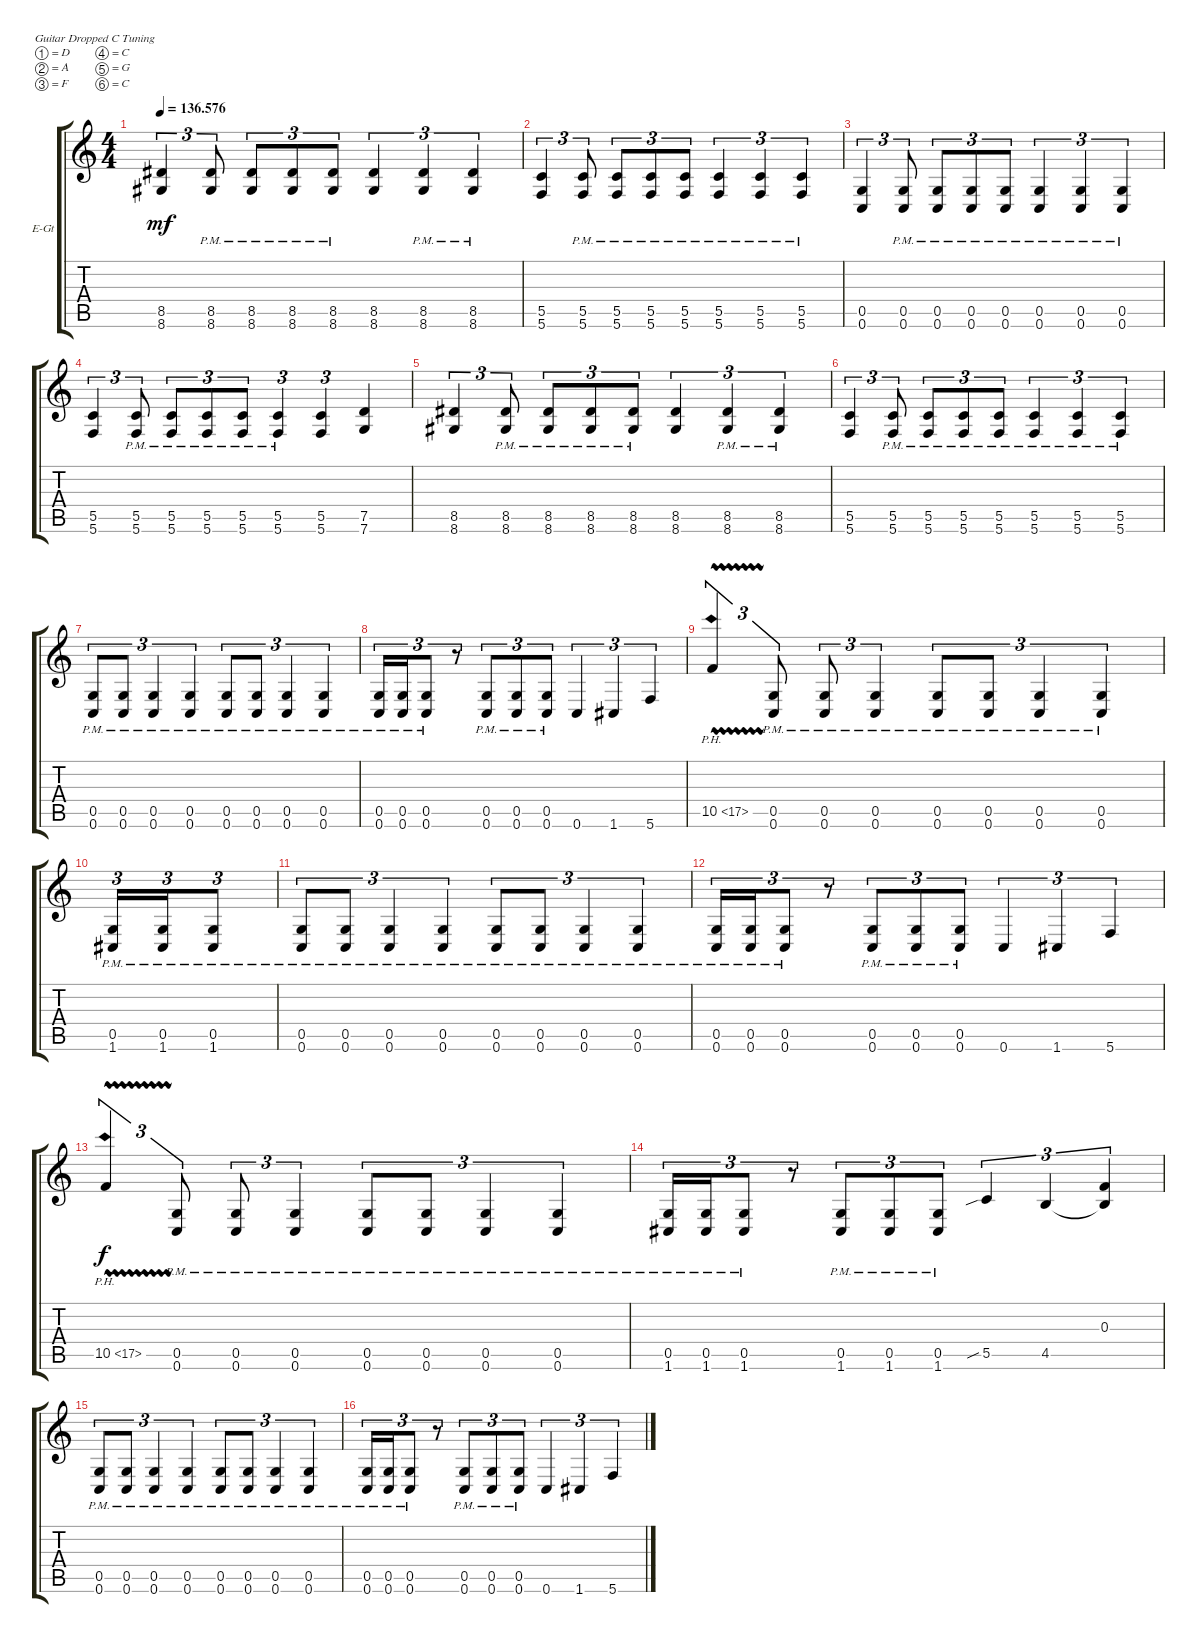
\bracketExtendMode groupsimilarinstruments
\firstSystemTrackNameOrientation horizontal
\otherSystemsTrackNameOrientation horizontal
\track ("Left Ryhthm " "E-Gt") {instrument distortionguitar}
\staff {score tabs}
\tuning (D4 A3 F3 C3 G2 C2)
\ts (4 4)
\tempo
136.576
\accidentals auto
\clef g2
\ottava regular
\simile none
\ks c
(8.5 8.6).4{tu (3 2) dy mf} (8.6{pm} 8.5{pm}).8{tu (3 2)} (8.6{pm} 8.5{pm}).8{tu (3 2)} (8.6{pm} 8.5{pm}).8{tu (3 2)} (8.6{pm} 8.5{pm}).8{tu (3 2)} (8.6 8.5).4{tu (3 2)} (8.6{pm} 8.5{pm}).4{tu (3 2)} (8.6{pm} 8.5{pm}).4{tu (3 2)} |
(5.6 5.5).4{tu (3 2)} (5.6{pm} 5.5{pm}).8{tu (3 2)} (5.6{pm} 5.5{pm}).8{tu (3 2)} (5.6{pm} 5.5{pm}).8{tu (3 2)} (5.6{pm} 5.5{pm}).8{tu (3 2)} (5.6{pm} 5.5{pm}).4{tu (3 2)} (5.6{pm} 5.5{pm}).4{tu (3 2)} (5.6{pm} 5.5{pm}).4{tu (3 2)} |
(0.6 0.5).4{tu (3 2)} (0.6{pm} 0.5{pm}).8{tu (3 2)} (0.6{pm} 0.5{pm}).8{tu (3 2)} (0.6{pm} 0.5{pm}).8{tu (3 2)} (0.6{pm} 0.5{pm}).8{tu (3 2)} (0.5{pm} 0.6{pm}).4{tu (3 2)} (0.5{pm} 0.6{pm}).4{tu (3 2)} (0.5{pm} 0.6{pm}).4{tu (3 2)} |
(5.6 5.5).4{tu (3 2)} (5.6{pm} 5.5{pm}).8{tu (3 2)} (5.6{pm} 5.5{pm}).8{tu (3 2)} (5.6{pm} 5.5{pm}).8{tu (3 2)} (5.6{pm} 5.5{pm}).8{tu (3 2)} (5.5{pm} 5.6{pm}).4{tu (3 2)} (5.5 5.6).4{tu (3 2)} (7.5 7.6).4 |
(8.5 8.6).4{tu (3 2)} (8.6{pm} 8.5{pm}).8{tu (3 2)} (8.6{pm} 8.5{pm}).8{tu (3 2)} (8.6{pm} 8.5{pm}).8{tu (3 2)} (8.6{pm} 8.5{pm}).8{tu (3 2)} (8.6 8.5).4{tu (3 2)} (8.6{pm} 8.5{pm}).4{tu (3 2)} (8.6{pm} 8.5{pm}).4{tu (3 2)} |
(5.6 5.5).4{tu (3 2)} (5.6{pm} 5.5{pm}).8{tu (3 2)} (5.6{pm} 5.5{pm}).8{tu (3 2)} (5.6{pm} 5.5{pm}).8{tu (3 2)} (5.6{pm} 5.5{pm}).8{tu (3 2)} (5.6{pm} 5.5).4{tu (3 2)} (5.6{pm} 5.5{pm}).4{tu (3 2)} (5.6{pm} 5.5{pm}).4{tu (3 2)} |
(0.6{pm} 0.5{pm}).8{tu (3 2)} (0.6{pm} 0.5{pm}).8{tu (3 2)} (0.6{pm} 0.5{pm}).4{tu (3 2)} (0.6{pm} 0.5{pm}).4{tu (3 2)} (0.6{pm} 0.5{pm}).8{tu (3 2)} (0.6{pm} 0.5{pm}).8{tu (3 2)} (0.6{pm} 0.5{pm}).4{tu (3 2)} (0.6{pm} 0.5{pm}).4{tu (3 2)} |
(0.6{pm} 0.5{pm}).16{tu (3 2)} (0.6{pm} 0.5{pm}).16{tu (3 2)} (0.6{pm} 0.5{pm}).8{tu (3 2)} r.8{tu (3 2)} (0.6{pm} 0.5{pm}).8{tu (3 2)} (0.6{pm} 0.5{pm}).8{tu (3 2)} (0.6{pm} 0.5{pm}).8{tu (3 2)} 0.6.4{tu (3 2)} 1.6.4{tu (3 2)} 5.6.4{tu (3 2)} |
10.5{ph 7 vw}.4{tu (3 2)} (0.6{pm} 0.5{pm}).8{tu (3 2)} (0.6{pm} 0.5{pm}).8{tu (3 2)} (0.6{pm} 0.5{pm}).4{tu (3 2)} (0.6{pm} 0.5{pm}).8{tu (3 2)} (0.6{pm} 0.5{pm}).8{tu (3 2)} (0.6{pm} 0.5{pm}).4{tu (3 2)} (0.5{pm} 0.6{pm}).4{tu (3 2)} |
(1.6{pm} 0.5{pm}).16{tu (3 2)} (1.6{pm} 0.5{pm}).16{tu (3 2)} (1.6{pm} 0.5{pm}).8{tu (3 2)} |
(0.6{pm} 0.5{pm}).8{tu (3 2)} (0.6{pm} 0.5{pm}).8{tu (3 2)} (0.6{pm} 0.5{pm}).4{tu (3 2)} (0.6{pm} 0.5{pm}).4{tu (3 2)} (0.6{pm} 0.5{pm}).8{tu (3 2)} (0.6{pm} 0.5{pm}).8{tu (3 2)} (0.6{pm} 0.5{pm}).4{tu (3 2)} (0.6{pm} 0.5{pm}).4{tu (3 2)} |
(0.6{pm} 0.5{pm}).16{tu (3 2)} (0.6{pm} 0.5{pm}).16{tu (3 2)} (0.6{pm} 0.5{pm}).8{tu (3 2)} r.8{tu (3 2)} (0.6{pm} 0.5{pm}).8{tu (3 2)} (0.6{pm} 0.5{pm}).8{tu (3 2)} (0.6{pm} 0.5{pm}).8{tu (3 2)} 0.6.4{tu (3 2)} 1.6.4{tu (3 2)} 5.6.4{tu (3 2)} |
10.5{ph 7 vw}.4{tu (3 2) dy f} (0.6{pm} 0.5{pm}).8{tu (3 2)} (0.6{pm} 0.5{pm}).8{tu (3 2)} (0.6{pm} 0.5{pm}).4{tu (3 2)} (0.6{pm} 0.5{pm}).8{tu (3 2)} (0.6{pm} 0.5{pm}).8{tu (3 2)} (0.6{pm} 0.5{pm}).4{tu (3 2)} (0.5{pm} 0.6{pm}).4{tu (3 2)} |
(1.6{pm} 0.5{pm}).16{tu (3 2)} (1.6{pm} 0.5{pm}).16{tu (3 2)} (1.6{pm} 0.5{pm}).8{tu (3 2)} r.8{tu (3 2)} (1.6{pm} 0.5{pm}).8{tu (3 2)} (1.6{pm} 0.5{pm}).8{tu (3 2)} (1.6{pm} 0.5{pm}).8{tu (3 2)} 5.5{sib}.4{tu (3 2)} 4.5.4{tu (3 2)} (0.3 4.5{t}).4{tu (3 2)} |
(0.6{pm} 0.5{pm}).8{tu (3 2)} (0.6{pm} 0.5{pm}).8{tu (3 2)} (0.6{pm} 0.5{pm}).4{tu (3 2)} (0.6{pm} 0.5{pm}).4{tu (3 2)} (0.6{pm} 0.5{pm}).8{tu (3 2)} (0.6{pm} 0.5{pm}).8{tu (3 2)} (0.6{pm} 0.5{pm}).4{tu (3 2)} (0.6{pm} 0.5{pm}).4{tu (3 2)} |
(0.6{pm} 0.5{pm}).16{tu (3 2)} (0.6{pm} 0.5{pm}).16{tu (3 2)} (0.6{pm} 0.5{pm}).8{tu (3 2)} r.8{tu (3 2)} (0.6{pm} 0.5{pm}).8{tu (3 2)} (0.6{pm} 0.5{pm}).8{tu (3 2)} (0.6{pm} 0.5{pm}).8{tu (3 2)} 0.6.4{tu (3 2)} 1.6.4{tu (3 2)} 5.6.4{tu (3 2)}
